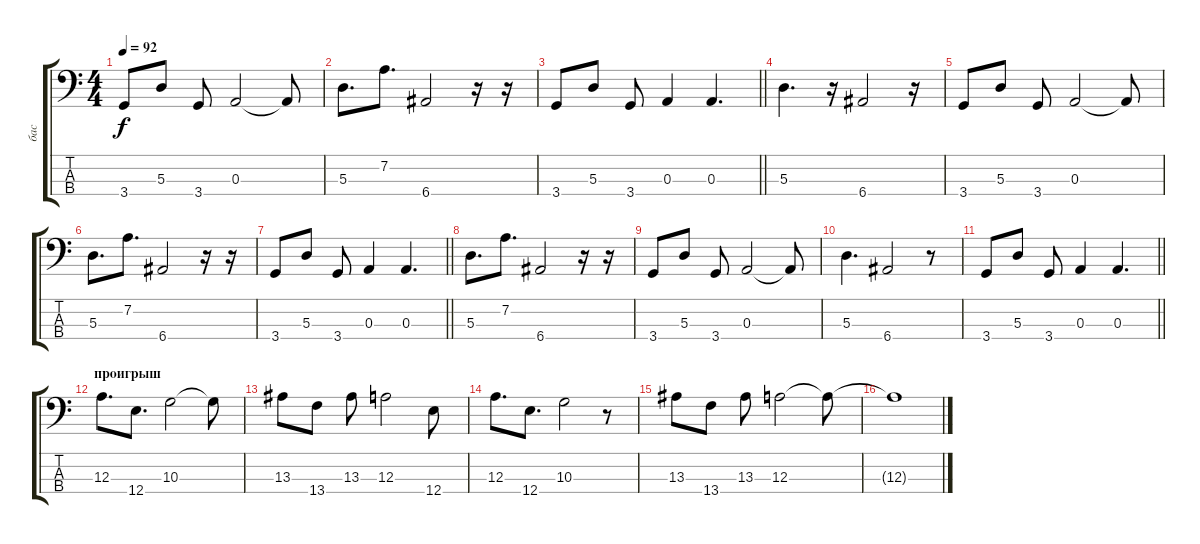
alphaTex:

\track ("бас" "бас") {instrument electricbassfinger}
\staff {score tabs}
\tuning (G2 D2 A1 E1) {hide}
\ts (4 4)
\tempo 92
\clef f4
\ks c
3.4.8{dy f} 5.3.8 3.4.8 0.3.2 0.3{t}.8 |
5.3.8{d} 7.2.8{d} 6.4.2 r.16 r.16 |
\barLineRight lightlight
3.4.8 5.3.8 3.4.8 0.3.4 0.3.4{d} |
5.3.4{d} r.16 6.4.2 r.16 |
3.4.8 5.3.8 3.4.8 0.3.2 0.3{t}.8 |
5.3.8{d} 7.2.8{d} 6.4.2 r.16 r.16 |
\barLineRight lightlight
3.4.8 5.3.8 3.4.8 0.3.4 0.3.4{d} |
5.3.8{d} 7.2.8{d} 6.4.2 r.16 r.16 |
3.4.8 5.3.8 3.4.8 0.3.2 0.3{t}.8 |
5.3.4{d} 6.4.2 r.8 |
\barLineRight lightlight
3.4.8 5.3.8 3.4.8 0.3.4 0.3.4{d} |
\section ("" "проигрыш")
12.3.8{d} 12.4.8{d} 10.3.2 10.3{t}.8 |
13.3.8 13.4.8 13.3.8 12.3.2 12.4.8 |
12.3.8{d} 12.4.8{d} 10.3.2 r.8 |
13.3.8 13.4.8 13.3.8 12.3.2 12.3{t}.8 |
12.3{t}.1
